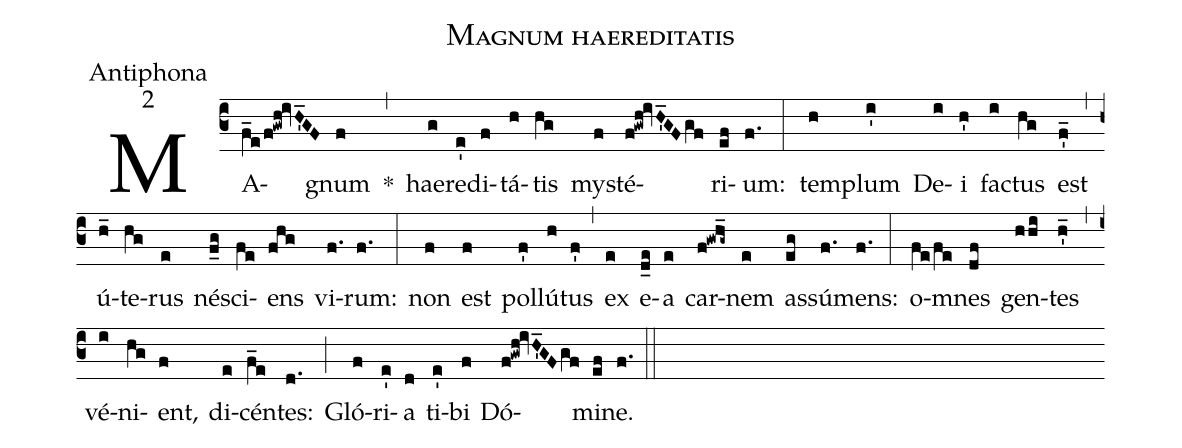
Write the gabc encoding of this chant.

name:Magnum haereditatis;
office-part:Antiphona;
mode:2;
%%
(c3) MA(f_e/f!gwh!ivH'_GF)gnum(f) *(,) hae(g)re(e')di(f)tá(h)tis(hg) my(f)sté(f!gwh!ivH'_GFgf)ri(ef)um:(f.) (:) tem(h)plum(i') De(i)i(h') fa(i)ctus(hg) est(f'_) (,) ú(h_)te(hg)rus(e) né(f_g)sci(fe)ens(fhg) vi(f.)rum:(f.) (:) non(f) est(f) pol(f')lú(h)tus(f') (,) ex(e) e(d_e)a(e) car(f!gwh_g~)nem(e) as(eg)sú(f.)mens:(f.) (:) o(fe/fe)mnes(df) gen(hhi)tes(h'_) (,) vé(i)ni(hg)ent,(f) di(e)cén(f_e)tes:(d.) (;) Gló(f)ri(e')a(d) ti(e')bi(f) Dó(f!gwh!ivH'_GFgf)mi(ef)ne.(f.) (::)
